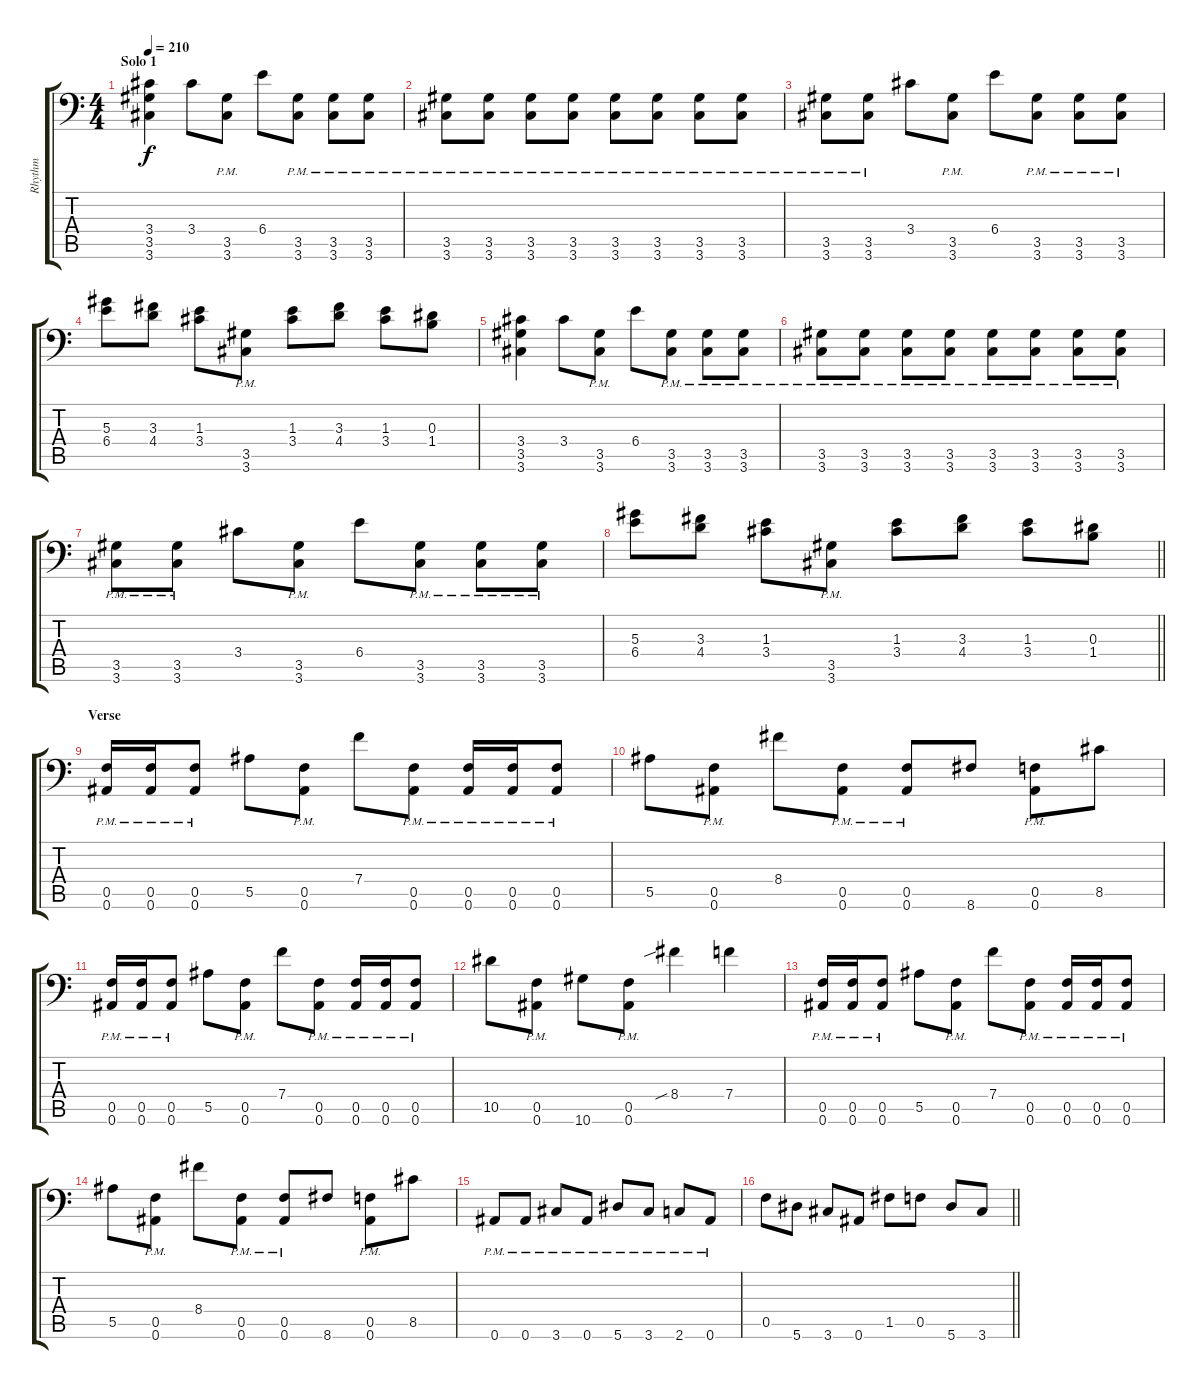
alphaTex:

\track ("Rhythm" "Rhythm") {instrument overdrivenguitar}
\staff {score tabs}
\tuning (C4 G3 Eb3 Bb2 F2 Bb1) {hide}
\ts (4 4)
\section ("" "Solo 1")
\tempo 210
\clef f4
\ks c
(3.4 3.5 3.6).4{dy f} 3.4.8 (3.5{pm} 3.6{pm}).8 6.4.8 (3.5{pm} 3.6{pm}).8 (3.5{pm} 3.6{pm}).8 (3.5{pm} 3.6{pm}).8 |
(3.5{pm} 3.6{pm}).8 (3.5{pm} 3.6{pm}).8 (3.5{pm} 3.6{pm}).8 (3.5{pm} 3.6{pm}).8 (3.5{pm} 3.6{pm}).8 (3.5{pm} 3.6{pm}).8 (3.5{pm} 3.6{pm}).8 (3.5{pm} 3.6{pm}).8 |
(3.5{pm} 3.6{pm}).8 (3.5{pm} 3.6{pm}).8 3.4.8 (3.5{pm} 3.6{pm}).8 6.4.8 (3.5{pm} 3.6{pm}).8 (3.5{pm} 3.6{pm}).8 (3.5{pm} 3.6{pm}).8 |
(5.3 6.4).8 (3.3 4.4).8 (1.3 3.4).8 (3.5{pm} 3.6{pm}).8 (1.3 3.4).8 (3.3 4.4).8 (1.3 3.4).8 (0.3 1.4).8 |
(3.4 3.5 3.6).4 3.4.8 (3.5{pm} 3.6{pm}).8 6.4.8 (3.5{pm} 3.6{pm}).8 (3.5{pm} 3.6{pm}).8 (3.5{pm} 3.6{pm}).8 |
(3.5{pm} 3.6{pm}).8 (3.5{pm} 3.6{pm}).8 (3.5{pm} 3.6{pm}).8 (3.5{pm} 3.6{pm}).8 (3.5{pm} 3.6{pm}).8 (3.5{pm} 3.6{pm}).8 (3.5{pm} 3.6{pm}).8 (3.5{pm} 3.6{pm}).8 |
(3.5{pm} 3.6{pm}).8 (3.5{pm} 3.6{pm}).8 3.4.8 (3.5{pm} 3.6{pm}).8 6.4.8 (3.5{pm} 3.6{pm}).8 (3.5{pm} 3.6{pm}).8 (3.5{pm} 3.6{pm}).8 |
\barLineRight lightlight
(5.3 6.4).8 (3.3 4.4).8 (1.3 3.4).8 (3.5{pm} 3.6{pm}).8 (1.3 3.4).8 (3.3 4.4).8 (1.3 3.4).8 (0.3 1.4).8 |
\section ("" "Verse")
(0.5{pm} 0.6{pm}).16 (0.5{pm} 0.6{pm}).16 (0.5{pm} 0.6{pm}).8 5.5.8 (0.5{pm} 0.6{pm}).8 7.4.8 (0.5{pm} 0.6{pm}).8 (0.5{pm} 0.6{pm}).16 (0.5{pm} 0.6{pm}).16 (0.5{pm} 0.6{pm}).8 |
5.5.8 (0.5{pm} 0.6{pm}).8 8.4.8 (0.5{pm} 0.6{pm}).8 (0.5{pm} 0.6{pm}).8 8.6.8 (0.5{pm} 0.6{pm}).8 8.5.8 |
(0.5{pm} 0.6{pm}).16 (0.5{pm} 0.6{pm}).16 (0.5{pm} 0.6{pm}).8 5.5.8 (0.5{pm} 0.6{pm}).8 7.4.8 (0.5{pm} 0.6{pm}).8 (0.5{pm} 0.6{pm}).16 (0.5{pm} 0.6{pm}).16 (0.5{pm} 0.6{pm}).8 |
10.5.8 (0.5{pm} 0.6{pm}).8 10.6.8 (0.5{pm} 0.6{pm}).8 8.4{sib}.4 7.4.4 |
(0.5{pm} 0.6{pm}).16 (0.5{pm} 0.6{pm}).16 (0.5{pm} 0.6{pm}).8 5.5.8 (0.5{pm} 0.6{pm}).8 7.4.8 (0.5{pm} 0.6{pm}).8 (0.5{pm} 0.6{pm}).16 (0.5{pm} 0.6{pm}).16 (0.5{pm} 0.6{pm}).8 |
5.5.8 (0.5{pm} 0.6{pm}).8 8.4.8 (0.5{pm} 0.6{pm}).8 (0.5{pm} 0.6{pm}).8 8.6.8 (0.5{pm} 0.6{pm}).8 8.5.8 |
0.6{pm}.8 0.6{pm}.8 3.6{pm}.8 0.6{pm}.8 5.6{pm}.8 3.6{pm}.8 2.6{pm}.8 0.6{pm}.8 |
\barLineRight lightlight
0.5.8 5.6.8 3.6.8 0.6.8 1.5.8 0.5.8 5.6.8 3.6.8
